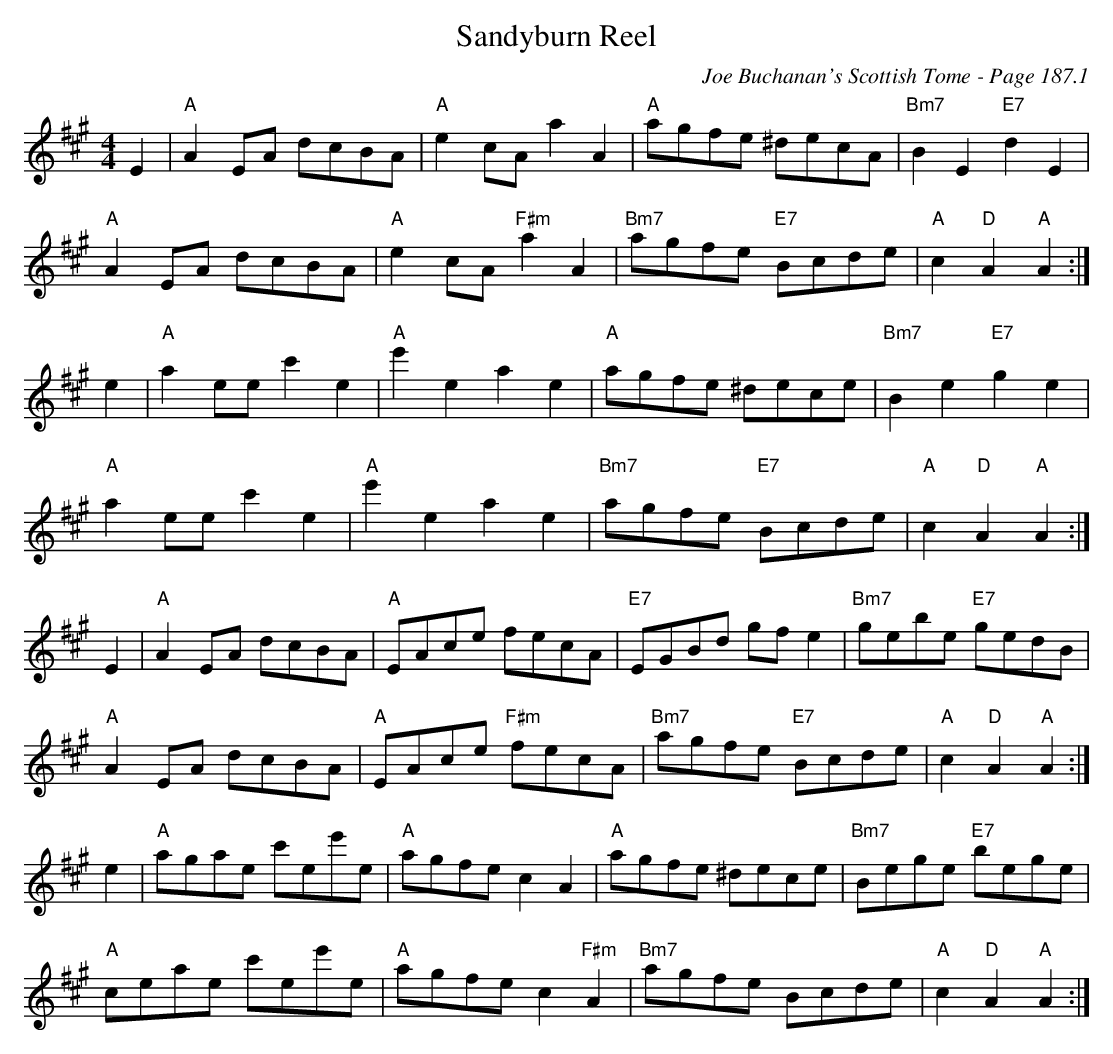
X:1
T:Sandyburn Reel
C:Joe Buchanan's Scottish Tome - Page 187.1
L:1/8
M:4/4
K:A
E2 | "A"A2 EA dcBA | "A"e2 cA a2 A2 | "A"agfe ^decA | "Bm7"B2 E2 "E7"d2 E2 |
"A"A2 EA dcBA | "A"e2 cA "F#m"a2 A2 | "Bm7"agfe "E7"Bcde | "A"c2 "D"A2 "A"A2 :|
e2 | "A"a2 ee c'2 e2 | "A"e'2 e2 a2 e2 | "A"agfe ^dece | "Bm7"B2 e2 "E7"g2 e2 |
"A"a2 ee c'2 e2 | "A"e'2 e2 a2 e2 | "Bm7"agfe "E7"Bcde | "A"c2 "D"A2 "A"A2 :|
E2 | "A"A2 EA dcBA | "A"EAce fecA | "E7"EGBd gf e2 | "Bm7"gebe "E7"gedB |
"A"A2 EA dcBA | "A"EAce "F#m"fecA | "Bm7"agfe "E7"Bcde | "A"c2 "D"A2 "A"A2 :|
e2 | "A"agae c'ee'e | "A"agfe c2 A2 | "A"agfe ^dece | "Bm7"Bege "E7"bege |
"A"ceae c'ee'e | "A"agfe c2 "F#m"A2 | "Bm7"agfe Bcde | "A"c2 "D"A2 "A"A2 :|
